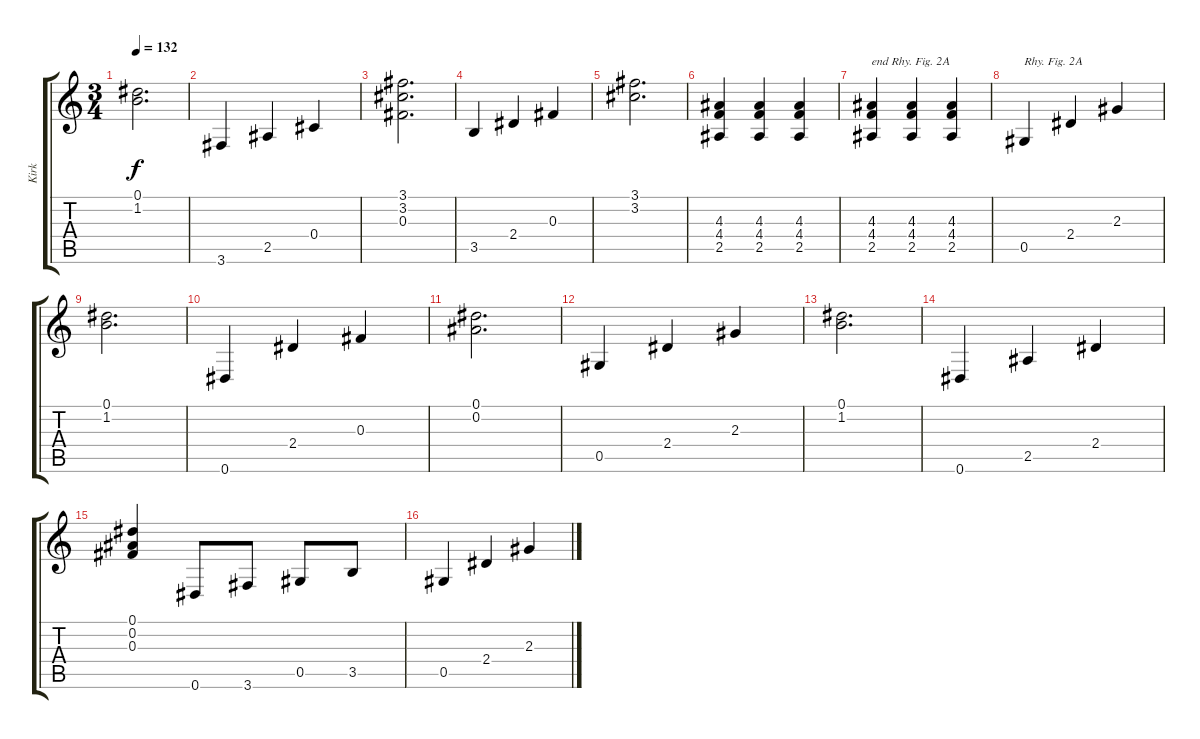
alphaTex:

\track ("Kirk" "Kirk") {instrument electricguitarjazz}
\staff {score tabs}
\tuning (Eb4 Bb3 Gb3 Db3 Ab2 Eb2) {hide}
\ts (3 4)
\tempo 132
\clef g2
\ks c
(0.1 1.2).2{d dy f} |
3.6.4 2.5.4 0.4.4 |
(3.1 3.2 0.3).2{d} |
3.5.4 2.4.4 0.3.4 |
(3.1 3.2).2{d} |
(4.3 4.4 2.5).4 (4.3 4.4 2.5).4 (4.3 4.4 2.5).4 |
(4.3 4.4 2.5).4{txt "end Rhy. Fig. 2A"} (4.3 4.4 2.5).4 (4.3 4.4 2.5).4 |
0.5.4{txt "Rhy. Fig. 2A"} 2.4.4 2.3.4 |
(0.1 1.2).2{d} |
0.6.4 2.4.4 0.3.4 |
(0.1 0.2).2{d} |
0.5.4 2.4.4 2.3.4 |
(0.1 1.2).2{d} |
0.6.4 2.5.4 2.4.4 |
(0.1 0.2 0.3).4 0.6.8 3.6.8 0.5.8 3.5.8 |
0.5.4 2.4.4 2.3.4
